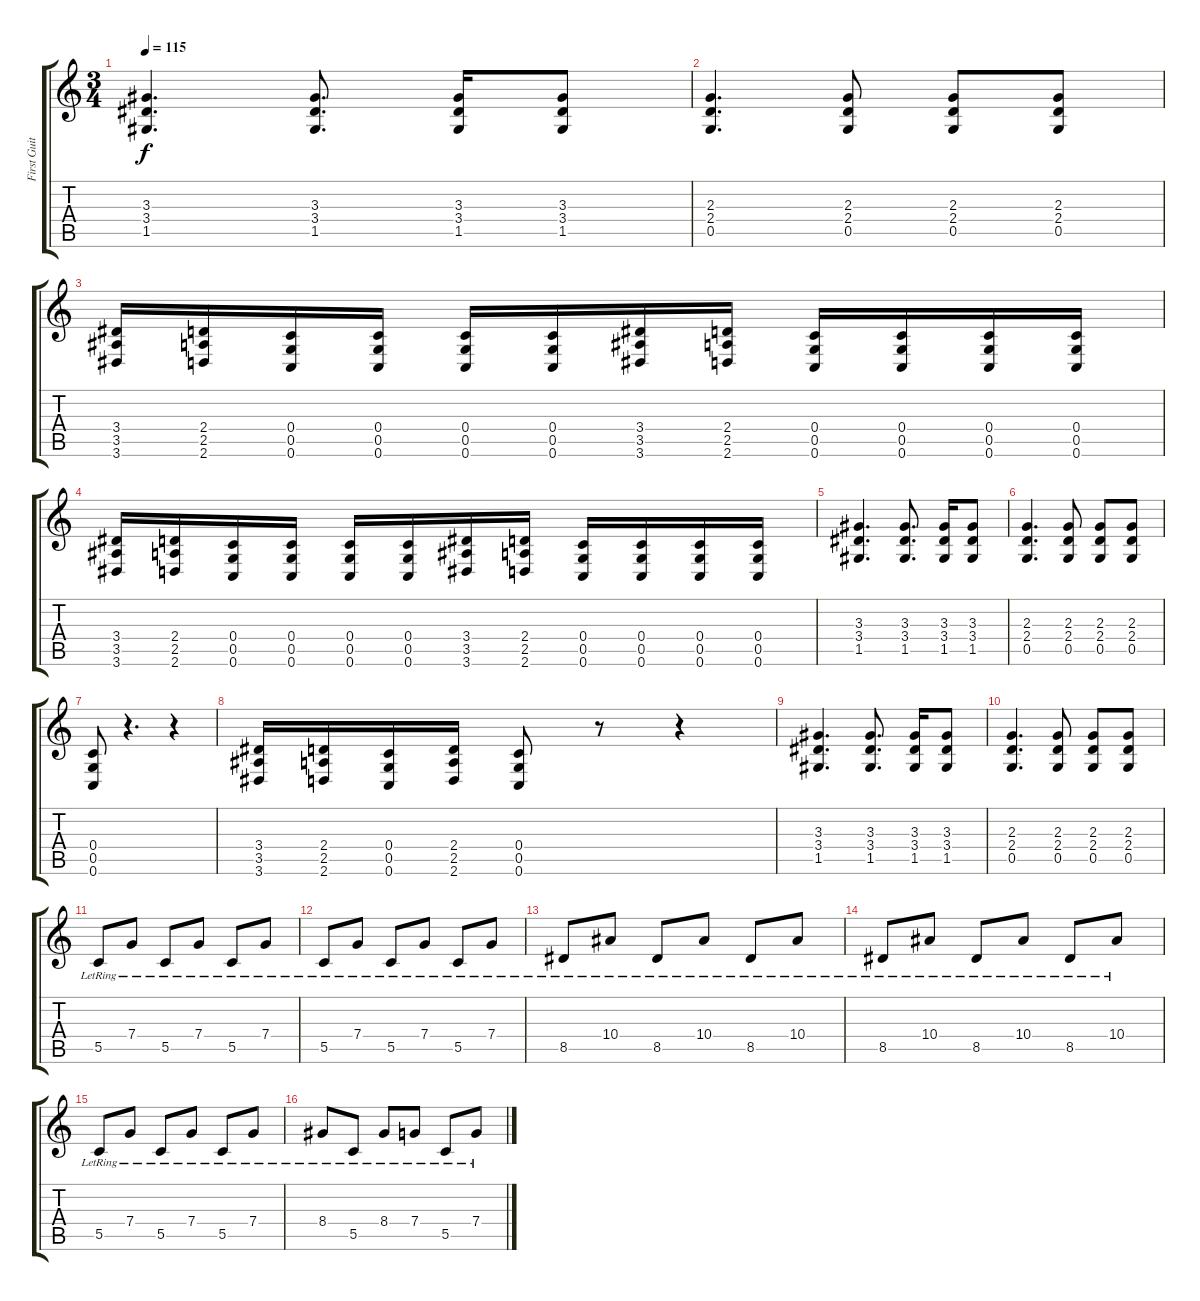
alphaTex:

\track ("First Guitar" "First Guit") {instrument electricguitarclean}
\staff {score tabs}
\tuning (D4 A3 F3 C3 G2 C2) {hide}
\ts (3 4)
\tempo 115
\clef g2
\ks c
(3.3 3.4 1.5).4{d dy f} (3.3 3.4 1.5).8{d} (3.3 3.4 1.5).16 (3.3 3.4 1.5).8 |
(2.3 2.4 0.5).4{d} (2.3 2.4 0.5).8 (2.3 2.4 0.5).8 (2.3 2.4 0.5).8 |
(3.4 3.5 3.6).16 (2.4 2.5 2.6).16 (0.4 0.5 0.6).16 (0.4 0.5 0.6).16 (0.4 0.5 0.6).16 (0.4 0.5 0.6).16 (3.4 3.5 3.6).16 (2.4 2.5 2.6).16 (0.4 0.5 0.6).16 (0.4 0.5 0.6).16 (0.4 0.5 0.6).16 (0.4 0.5 0.6).16 |
(3.4 3.5 3.6).16 (2.4 2.5 2.6).16 (0.4 0.5 0.6).16 (0.4 0.5 0.6).16 (0.4 0.5 0.6).16 (0.4 0.5 0.6).16 (3.4 3.5 3.6).16 (2.4 2.5 2.6).16 (0.4 0.5 0.6).16 (0.4 0.5 0.6).16 (0.4 0.5 0.6).16 (0.4 0.5 0.6).16 |
(3.3 3.4 1.5).4{d} (3.3 3.4 1.5).8{d} (3.3 3.4 1.5).16 (3.3 3.4 1.5).8 |
(2.3 2.4 0.5).4{d} (2.3 2.4 0.5).8 (2.3 2.4 0.5).8 (2.3 2.4 0.5).8 |
(0.4 0.5 0.6).8{instrument distortionguitar} r.4{d} r.4 |
(3.4 3.5 3.6).16 (2.4 2.5 2.6).16 (0.4 0.5 0.6).16 (2.4 2.5 2.6).16 (0.4 0.5 0.6).8 r.8 r.4 |
(3.3 3.4 1.5).4{d} (3.3 3.4 1.5).8{d} (3.3 3.4 1.5).16 (3.3 3.4 1.5).8 |
(2.3 2.4 0.5).4{d} (2.3 2.4 0.5).8 (2.3 2.4 0.5).8 (2.3 2.4 0.5).8 |
5.5{lr}.8 7.4{lr}.8 5.5{lr}.8 7.4{lr}.8 5.5{lr}.8 7.4{lr}.8 |
5.5{lr}.8 7.4{lr}.8 5.5{lr}.8 7.4{lr}.8 5.5{lr}.8 7.4{lr}.8 |
8.5{lr}.8 10.4{lr}.8 8.5{lr}.8 10.4{lr}.8 8.5{lr}.8 10.4{lr}.8 |
8.5{lr}.8 10.4{lr}.8 8.5{lr}.8 10.4{lr}.8 8.5{lr}.8 10.4{lr}.8 |
5.5{lr}.8 7.4{lr}.8 5.5{lr}.8 7.4{lr}.8 5.5{lr}.8 7.4{lr}.8 |
8.4{lr}.8 5.5{lr}.8 8.4{lr}.8 7.4{lr}.8 5.5{lr}.8 7.4{lr}.8
